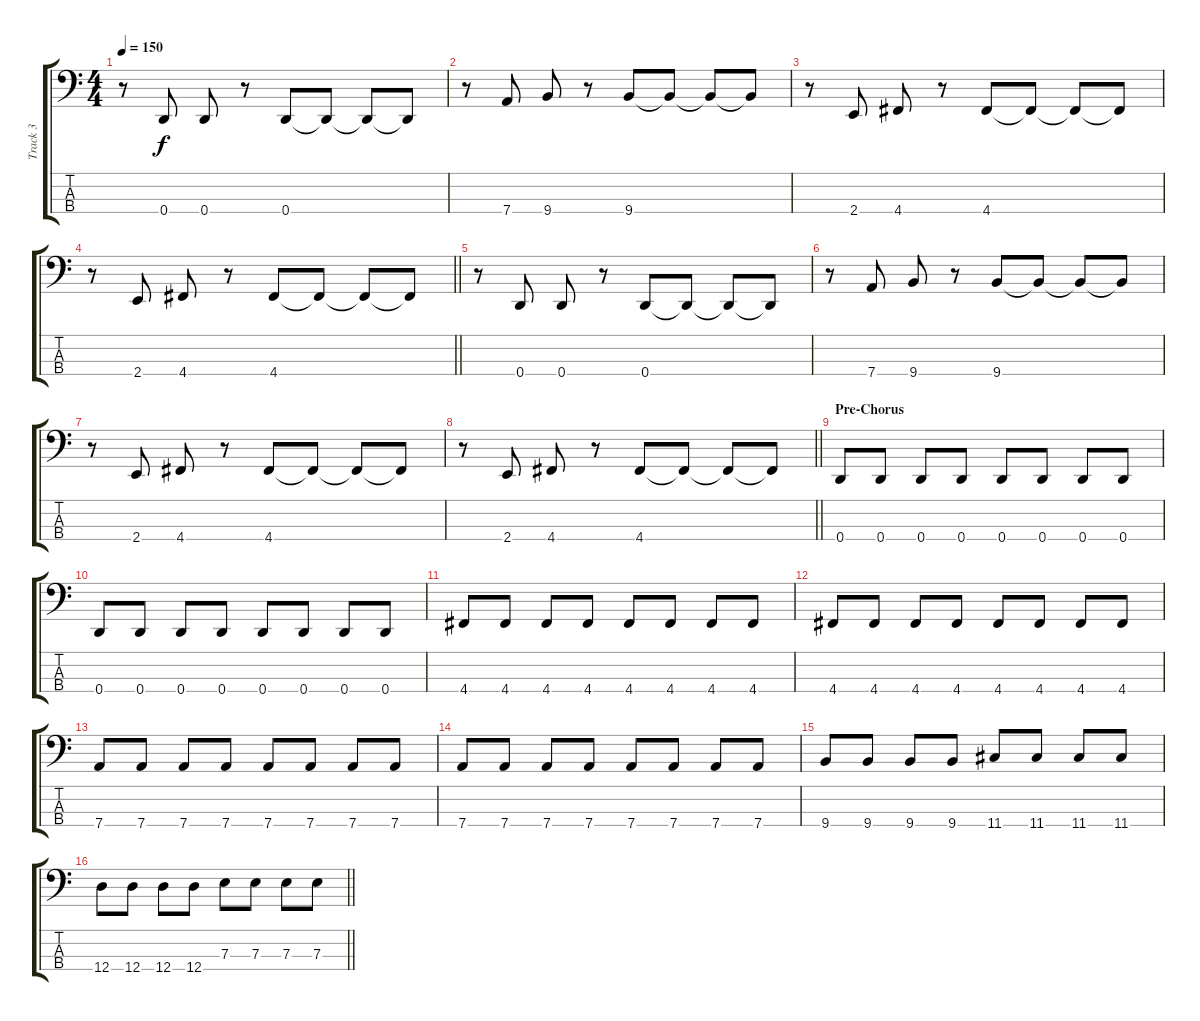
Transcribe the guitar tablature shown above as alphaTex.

\track ("Track 3" "Track 3") {instrument electricbassfinger}
\staff {score tabs}
\tuning (G2 D2 A1 D1) {hide}
\ts (4 4)
\tempo 150
\clef f4
\ks c
r.8{dy f} 0.4.8 0.4.8 r.8 0.4.8 0.4{t}.8 0.4{t}.8 0.4{t}.8 |
r.8 7.4.8 9.4.8 r.8 9.4.8 9.4{t}.8 9.4{t}.8 9.4{t}.8 |
r.8 2.4.8 4.4.8 r.8 4.4.8 4.4{t}.8 4.4{t}.8 4.4{t}.8 |
\barLineRight lightlight
r.8 2.4.8 4.4.8 r.8 4.4.8 4.4{t}.8 4.4{t}.8 4.4{t}.8 |
r.8 0.4.8 0.4.8 r.8 0.4.8 0.4{t}.8 0.4{t}.8 0.4{t}.8 |
r.8 7.4.8 9.4.8 r.8 9.4.8 9.4{t}.8 9.4{t}.8 9.4{t}.8 |
r.8 2.4.8 4.4.8 r.8 4.4.8 4.4{t}.8 4.4{t}.8 4.4{t}.8 |
\barLineRight lightlight
r.8 2.4.8 4.4.8 r.8 4.4.8 4.4{t}.8 4.4{t}.8 4.4{t}.8 |
\section ("" "Pre-Chorus ")
0.4.8 0.4.8 0.4.8 0.4.8 0.4.8 0.4.8 0.4.8 0.4.8 |
0.4.8 0.4.8 0.4.8 0.4.8 0.4.8 0.4.8 0.4.8 0.4.8 |
4.4.8 4.4.8 4.4.8 4.4.8 4.4.8 4.4.8 4.4.8 4.4.8 |
4.4.8 4.4.8 4.4.8 4.4.8 4.4.8 4.4.8 4.4.8 4.4.8 |
7.4.8 7.4.8 7.4.8 7.4.8 7.4.8 7.4.8 7.4.8 7.4.8 |
7.4.8 7.4.8 7.4.8 7.4.8 7.4.8 7.4.8 7.4.8 7.4.8 |
9.4.8 9.4.8 9.4.8 9.4.8 11.4.8 11.4.8 11.4.8 11.4.8 |
\barLineRight lightlight
12.4.8 12.4.8 12.4.8 12.4.8 7.3.8 7.3.8 7.3.8 7.3.8
